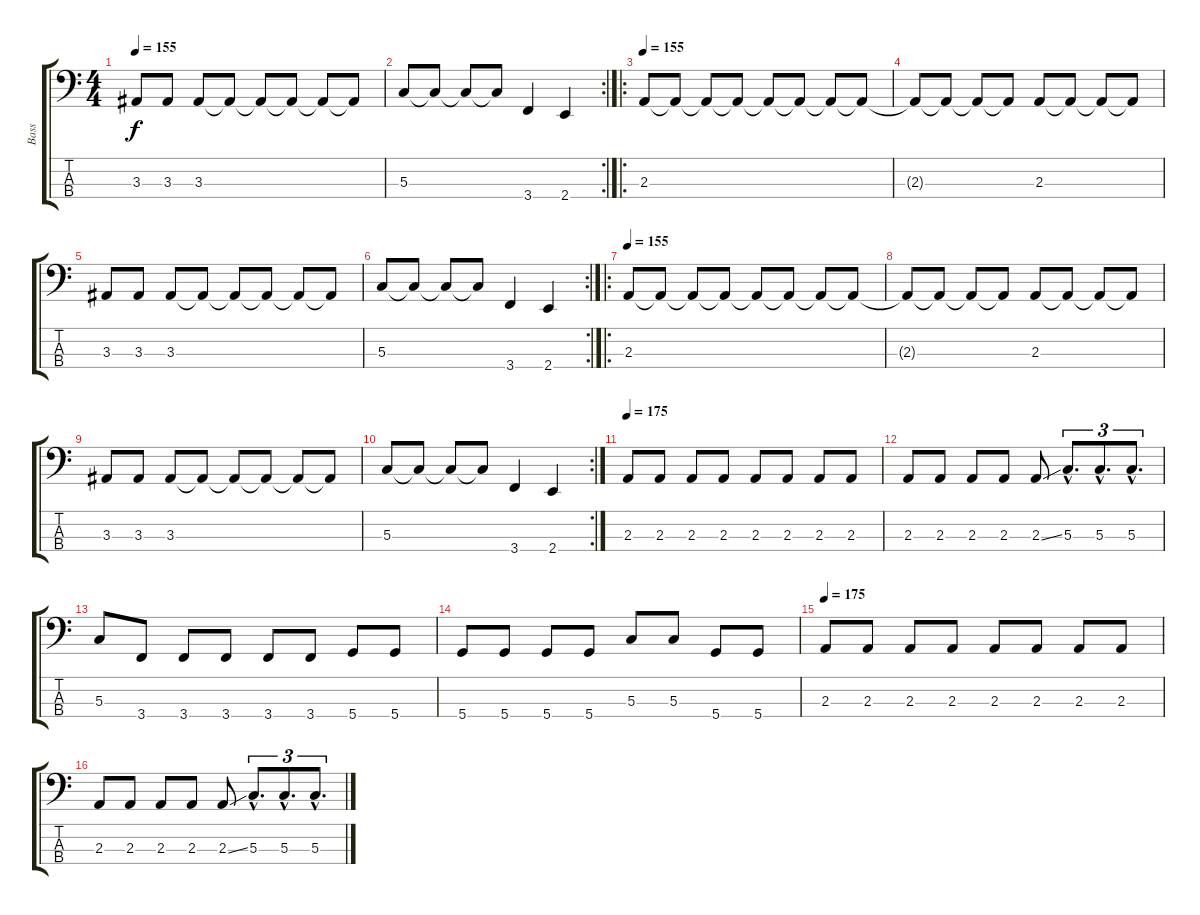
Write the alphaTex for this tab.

\track ("Bass" "Bass") {instrument electricbassfinger}
\staff {score tabs}
\tuning (F2 C2 G1 D1) {hide}
\ts (4 4)
\tempo 155
\clef f4
\ks c
3.3.8{dy f} 3.3.8 3.3.8 3.3{t}.8 3.3{t}.8 3.3{t}.8 3.3{t}.8 3.3{t}.8 |
\rc 2
5.3.8 5.3{t}.8 5.3{t}.8 5.3{t}.8 3.4.4 2.4.4 |
\ro
\tempo 155
2.3.8 2.3{t}.8 2.3{t}.8 2.3{t}.8 2.3{t}.8 2.3{t}.8 2.3{t}.8 2.3{t}.8 |
2.3{t}.8 2.3{t}.8 2.3{t}.8 2.3{t}.8 2.3.8 2.3{t}.8 2.3{t}.8 2.3{t}.8 |
3.3.8 3.3.8 3.3.8 3.3{t}.8 3.3{t}.8 3.3{t}.8 3.3{t}.8 3.3{t}.8 |
\rc 2
5.3.8 5.3{t}.8 5.3{t}.8 5.3{t}.8 3.4.4 2.4.4 |
\ro
\tempo 155
2.3.8 2.3{t}.8 2.3{t}.8 2.3{t}.8 2.3{t}.8 2.3{t}.8 2.3{t}.8 2.3{t}.8 |
2.3{t}.8 2.3{t}.8 2.3{t}.8 2.3{t}.8 2.3.8 2.3{t}.8 2.3{t}.8 2.3{t}.8 |
3.3.8 3.3.8 3.3.8 3.3{t}.8 3.3{t}.8 3.3{t}.8 3.3{t}.8 3.3{t}.8 |
\rc 2
5.3.8 5.3{t}.8 5.3{t}.8 5.3{t}.8 3.4.4 2.4.4 |
\tempo 175
2.3.8 2.3.8 2.3.8 2.3.8 2.3.8 2.3.8 2.3.8 2.3.8 |
2.3.8 2.3.8 2.3.8 2.3.8 2.3{ss}.8 5.3{hac}.8{d tu (3 2)} 5.3{hac}.8{d tu (3 2)} 5.3{hac}.8{d tu (3 2)} |
5.3.8 3.4.8 3.4.8 3.4.8 3.4.8 3.4.8 5.4.8 5.4.8 |
5.4.8 5.4.8 5.4.8 5.4.8 5.3.8 5.3.8 5.4.8 5.4.8 |
\tempo 175
2.3.8 2.3.8 2.3.8 2.3.8 2.3.8 2.3.8 2.3.8 2.3.8 |
2.3.8 2.3.8 2.3.8 2.3.8 2.3{ss}.8 5.3{hac}.8{d tu (3 2)} 5.3{hac}.8{d tu (3 2)} 5.3{hac}.8{d tu (3 2)}
